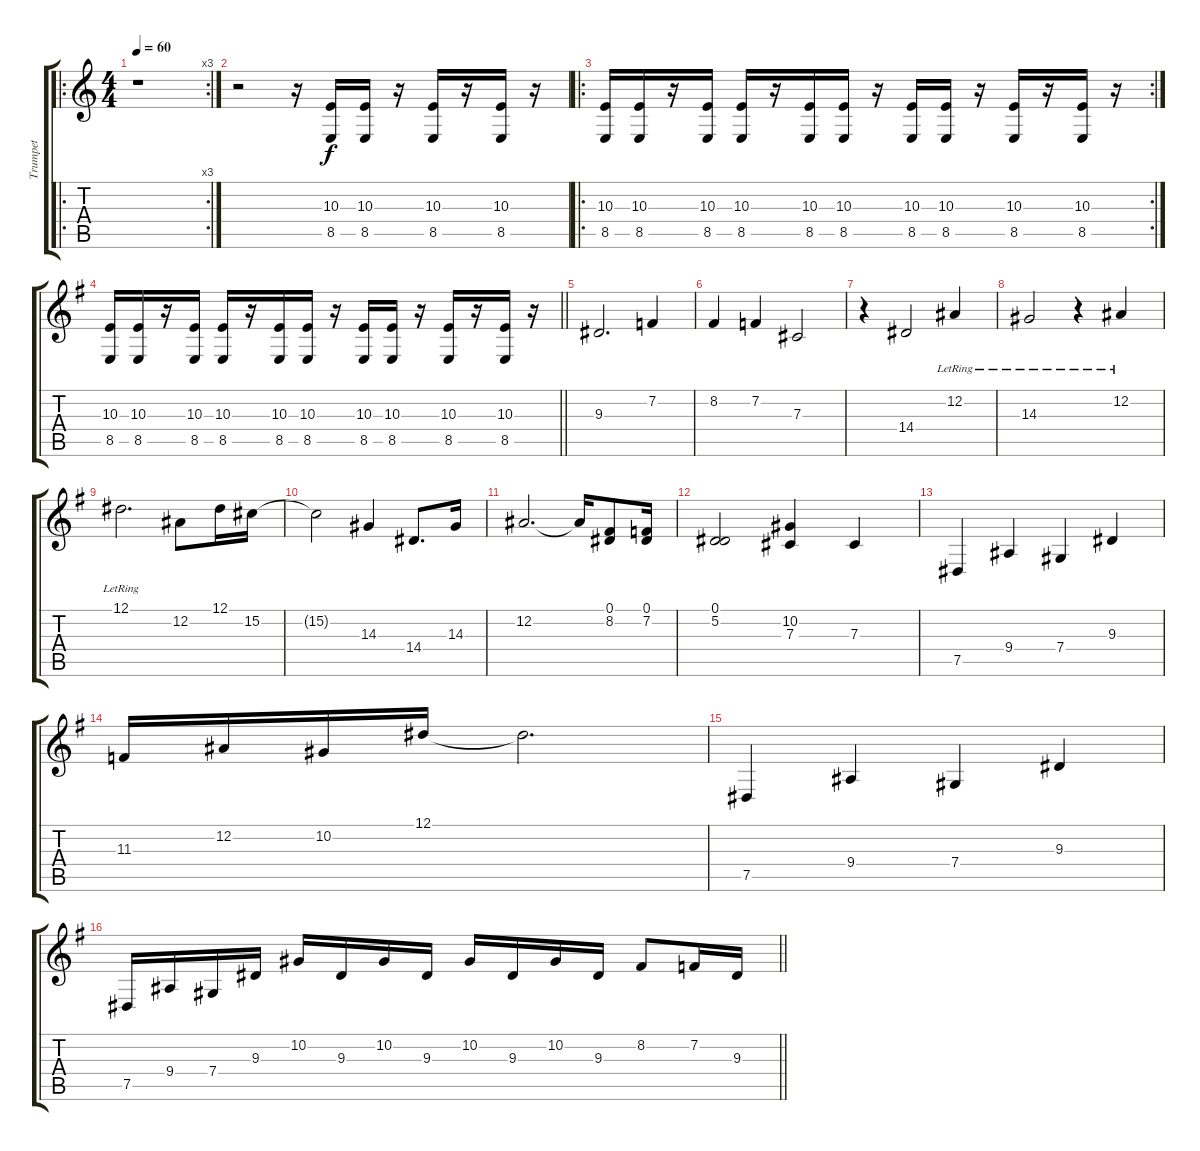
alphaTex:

\track ("Trumpet" "Trumpet") {instrument trumpet}
\staff {score tabs}
\tuning (Eb4 Bb3 Gb3 Db3 Ab2 Eb2) {hide}
\ro
\rc 3
\ts (4 4)
\tempo 60
\clef g2
\ks c
r.1{dy f instrument trumpet} |
r.2 r.16 (10.3 8.5).16 (10.3 8.5).16 r.16 (10.3 8.5).16 r.16 (10.3 8.5).16 r.16 |
\ro
\rc 2
(10.3 8.5).16 (10.3 8.5).16 r.16 (10.3 8.5).16 (10.3 8.5).16 r.16 (10.3 8.5).16 (10.3 8.5).16 r.16 (10.3 8.5).16 (10.3 8.5).16 r.16 (10.3 8.5).16 r.16 (10.3 8.5).16 r.16 |
\barLineRight lightlight
\ks g
(10.3 8.5).16 (10.3 8.5).16 r.16 (10.3 8.5).16 (10.3 8.5).16 r.16 (10.3 8.5).16 (10.3 8.5).16 r.16 (10.3 8.5).16 (10.3 8.5).16 r.16 (10.3 8.5).16 r.16 (10.3 8.5).16 r.16 |
9.3.2{d} 7.2.4 |
8.2.4 7.2.4 7.3.2 |
r.4 14.4.2 12.2{lr}.4 |
14.3{lr}.2 r.4 12.2{lr}.4 |
12.1{lr}.2{d} 12.2.8 12.1.16 15.2.16 |
15.2{t}.2 14.3.4 14.4.8{d} 14.3.16 |
12.2.2{d} 12.2{t}.16 (0.1 8.2).8 (0.1 7.2).16 |
(0.1 5.2).2 (10.2 7.3).4 7.3.4 |
7.5.4 9.4.4 7.4.4 9.3.4 |
11.3.16 12.2.16 10.2.16 12.1.16 12.1{t}.2{d} |
7.5.4 9.4.4 7.4.4 9.3.4 |
\barLineRight lightlight
7.5.16 9.4.16 7.4.16 9.3.16 10.2.16 9.3.16 10.2.16 9.3.16 10.2.16 9.3.16 10.2.16 9.3.16 8.2.8 7.2.16 9.3.16
